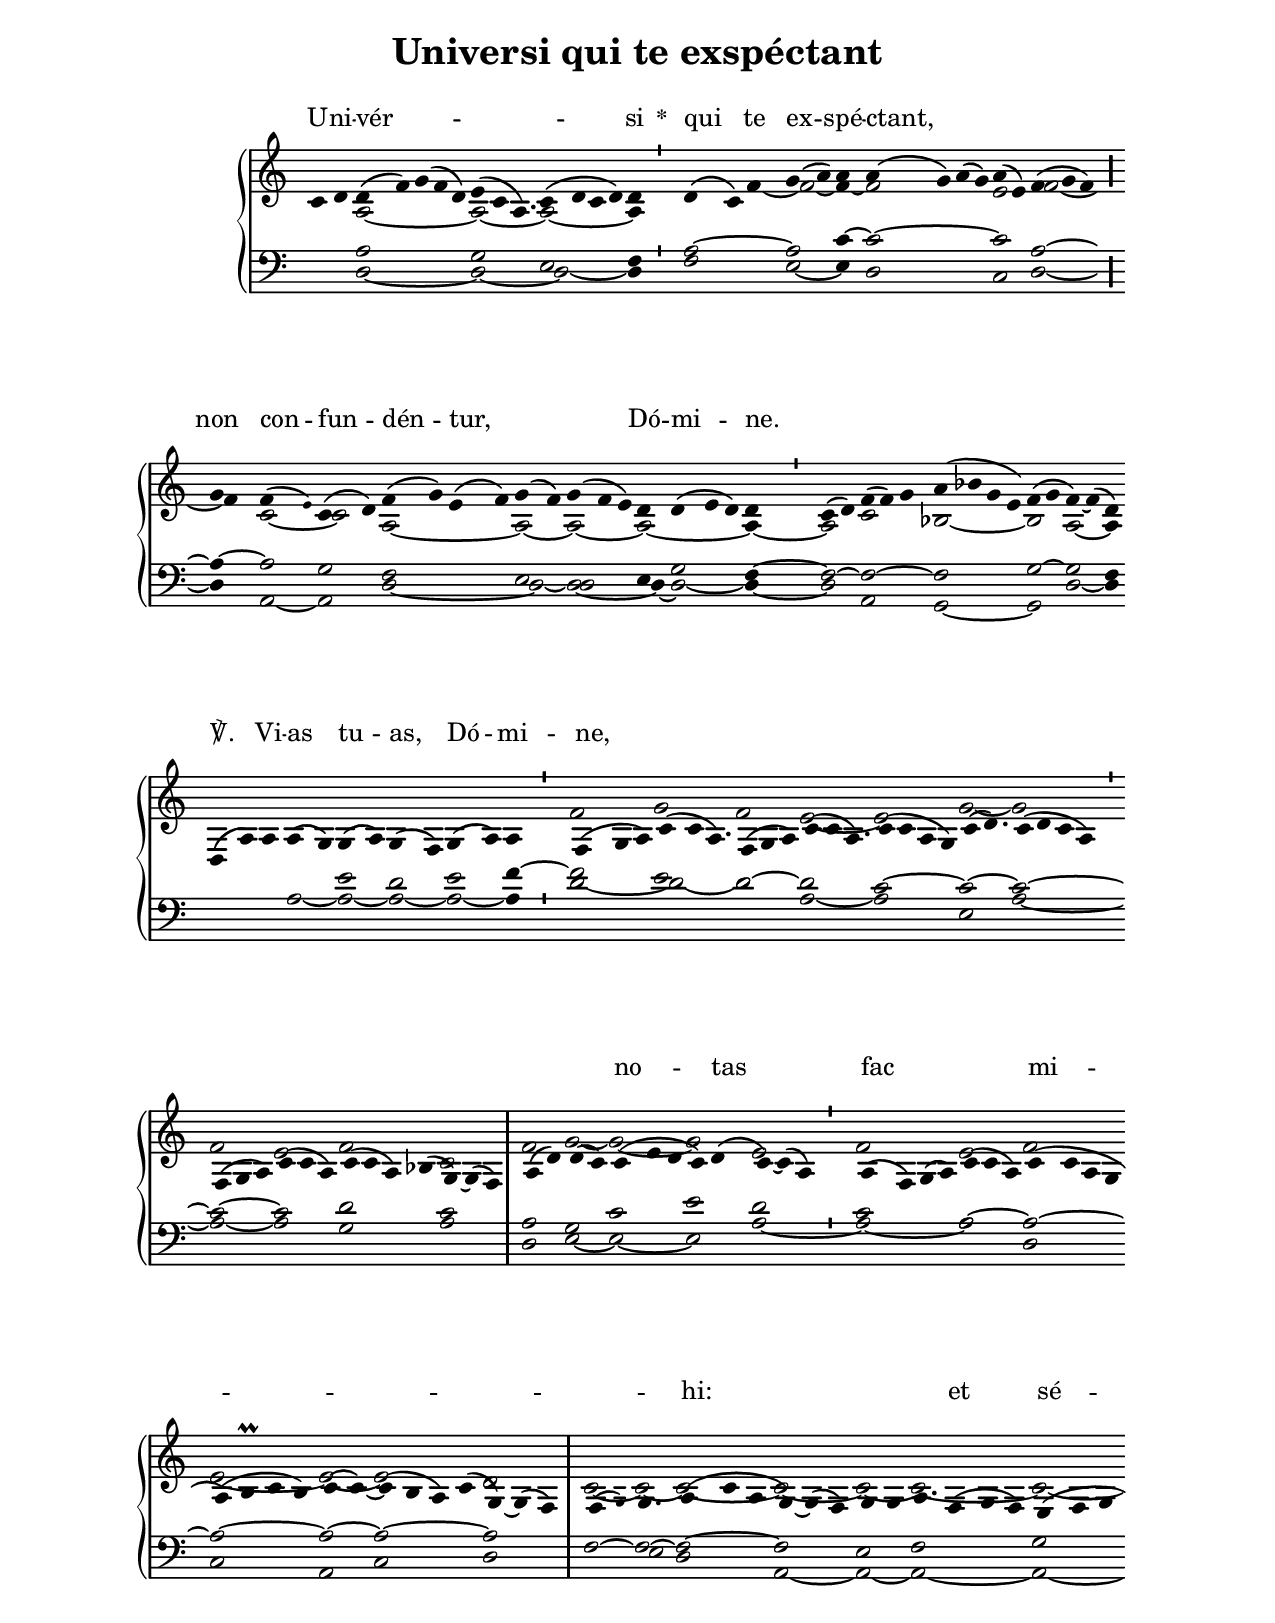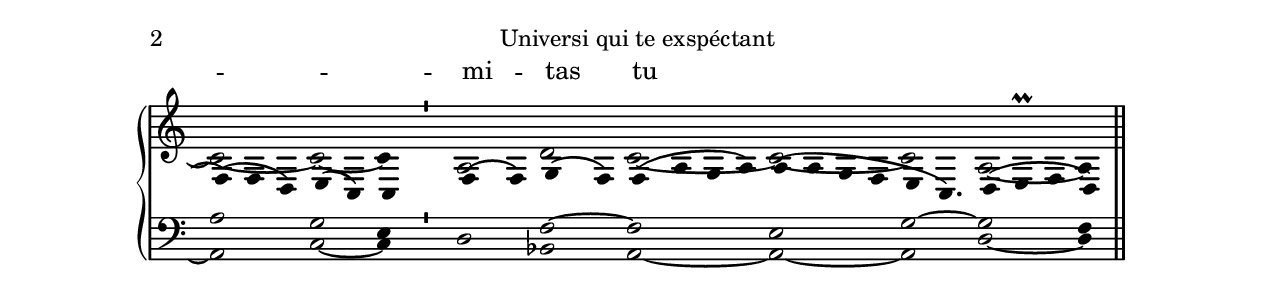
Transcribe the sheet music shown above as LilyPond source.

\version "2.18"
\include "gregorian.ly"
\include "noh2.ily"


%Page reference: page i.4
%(volume.page)

global = {
 \key b \locrian
 \cadenzaOn 
}

\header {
  title = \markup \center-column {"Universi qui te exspéctant" \vspace #1 }
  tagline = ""
  composer = ""
}

\paper {
 #(include-special-characters)
  oddHeaderMarkup = \markup \fill-line {
    \line {}
    \center-column {
      \on-the-fly #first-page     " "
      \on-the-fly #not-first-page "Universi qui te exspéctant"
    }
    \line { \on-the-fly #print-page-number-check-first \fromproperty #'page:page-number-string }
  }
  evenHeaderMarkup = \markup \fill-line {
    \line { \on-the-fly #print-page-number-check-first \fromproperty #'page:page-number-string }
    \center-column { "Universi qui te exspéctant" }
    \line {}
  }
}

chantText = \lyricmode {
U -- ni -- vér -- _ _ _ si 
\set stanza = " * " qui te ex -- spé -- ctant, _ _ _ 
non con -- fun -- dén -- tur, _ _ Dó -- mi -- ne. _ _ _ _ _ ℣. 
Vi -- as tu -- as, Dó -- mi -- ne, _ _ _ _ _ _ _ _ _ _ _ _ 
no -- tas fac _ _ mi -- _ _ _ _ hi: _ _ _ 
et sé -- _ _ mi -- tas tu -- _ _ _ _ as 
\set stanza = " * " é -- do -- ce me. _ }

chantMusic = {
\tieDown   c'4 d'4 d'4 ( f'4) g'4 ( f'4 d'4) e'4 ( c'4 a4.) c'4 ( d'4 c'4 d'4) d'4 \divisioMinima
 d'4 ( c'4) f'4 g'4 ( a'4) a'4 a'4 ( g'4) a'4 ( g'4) a'4 ( e'4) f'4 ( g'4 f'4) \divisioMaior \forceBreak

 g'4 f'4 ( \once \tweak #'font-size #-4 e' ) c'4 ( d'4) f'4 ( g'4) e'4 ( f'4) g'4 ( f'4) g'4 ( f'4 e'4) d'4 d'4 ( e'4 d'4) d'4 \divisioMinima
  c'4 ( d'4) f'4 ( f'4) g'4 a'4 ( bes'4 g'4 e'4) f'4 ( g'4 f'4) ~ f'4 ( d'4) \finalis \forceBreak

  d4 ( a4) a4 a4 ( g4) g4 ( a4) g4 ( f4) g4 ( a4) a4 \divisioMinima
 f4 ( g4 a4) c'4 ( c'4 a4.) f4 ( g4 a4) c'4 ( c'4 a4.) c'4 ( c'4 a4 g4) c'4 ( d'4.) c'4 ( d'4 c'4 a4) \divisioMinima \forceBreak

  f4 ( g4 a4) c'4 ( c'4 a4) c'4 ( c'4 a4) bes4 ( g4) ~ g4 ( f4) \divisioMaxima
 a4 ( d'4) d'4 ( c'4) c'4 ( e'4 d'4 c'4) d'4 ( c'4) ~ c'4 ( a4) \divisioMinima
 a4 ( f4) g4 ( a4) c'4 ( c'4 a4) c'4 ( c'4 a4 g4 \forceBreak
) a4 ( b\prall c'4 b4) c'4 ( c'4) ~ c'4 ( b4 a4) c'4 ( g4) ~ g4 ( f4) \divisioMaxima
 f4 ( \once \tweak #'font-size #-4 g ) g4. a4 ( c'4 a4 g4) ~ g4 ( f4) g4 g4 a4. f4 ( g4 f4) e4 ( f4 g4 \forceBreak
) f4 ( f4 d4) e4 ( c4) c4 \divisioMinima
 f4 ( f4) g4 ( f4) f4 ( a4 g4 a4) a4 ( a4 g4 f4 e4 c4.) d4 ( e\prall f4 d4) \finalis

}

altoMusic = {
r2 a2*5/2 ~ a2*7/4 ~ a2*4/2 ~ a4 \divisioMinima
r2 f'4 ~ f'2 ~ f'4 ~ f'2*4/2 e'2 f'2*3/2 ~ \divisioMaior
f'4 c'2 ~ c'2 a2*4/2 ~ a2 ~ a2*3/2 ~ a2*4/2 ~ a4 ~ a2 c'2*3/2 bes2*4/2 ~ bes2 a2 ~ a4 r2*12/2 \divisioMinima
f'2*3/2 g'2*7/4 f'2*3/2 e'2*7/4 ~ e'2*4/2 g'2*5/4 ~ g'2*4/2 f'2*3/2 e'2*3/2 f'2*4/2 c'2*3/2 \divisioMaxima
f'2 g'2 ~ g'2*3/2 ~ g'2 e'2*3/2 \divisioMinima
f'2*4/2 e'2*3/2 f'2*4/2 e'2*4/2 ~ e'2 ~ e'2*4/2 d'2*3/2 \divisioMaxima
c'2 ~ c'2*3/4 ~ c'2*3/2 ~ c'2*3/2 ~ c'2 ~ c'2*9/4 ~ c'2*3/2 ~ c'2*3/2 ~ c'2 ~ c'4 \divisioMinima
a2 d'2 c'2*4/2 ~ c'2*4/2 ~ c'2*5/4 a2*3/2 ~ a4 \finalis
}

tenorMusic = {
r2 a2*5/2 g2*7/4 e2*4/2 f4 \divisioMinima
a2*3/2 ~ a2 c'4 ~ c'2*4/2 ~ c'2 a2*3/2 ~ \divisioMaior
a4 ~ a2 g2 f2*4/2 e2 \shiftRight d2*3/2 e4 g2*3/2 f4 ~ f2 ~ f2*3/2 ~ f2*4/2 g2 ~ g2 f4 r2*5/2 e'2 d'2 e'2 f'4 ~ \divisioMinima
f'2*3/2 e'2*7/4 d'2*3/2 ~ d'2*7/4 c'2*4/2 ~ c'2*5/4 ~ c'2*4/2 ~ c'2*3/2 ~ c'2*3/2 d'2*4/2 c'2*3/2 \divisioMaxima
a2 g2 c'2*3/2 e'2 d'2*3/2 \divisioMinima
c'2*4/2 a2*3/2 ~ a2*4/2 ~ a2*4/2 ~ a2 ~ a2*4/2 ~ a2*3/2 \divisioMaxima
f2 ~ f2*3/4 ~ f2*3/2 ~ f2*3/2 e2 f2*9/4 g2*3/2 a2*3/2 g2 e4 \divisioMinima
r2 f2 ~ f2*4/2 e2*4/2 g2*5/4 ~ g2*3/2 f4 \finalis
}

bassMusic = {
r2 d2*5/2 ~ d2*7/4 ~ d2*4/2 ~ d4 \divisioMinima
f2*3/2 e2 ~ e4 d2*4/2 c2 d2*3/2 ~ \divisioMaior
d4 a,2 ~ a,2 d2*4/2 ~ d2 ~ d2*3/2 ~ d4 ~ d2*3/2 ~ d4 ~ d2 a,2*3/2 g,2*4/2 ~ g,2 d2 ~ d4 r2*3/2 a2 ~ a2 ~ a2 ~ a2 ~ a4 \divisioMinima
d'2*3/2 ~ d'2*7/4 ~ d'2*3/2 a2*7/4 ~ a2*4/2 e2*5/4 a2*4/2 ~ a2*3/2 ~ a2*3/2 g2*4/2 a2*3/2 \divisioMaxima
d2 e2 ~ e2*3/2 ~ e2 a2*3/2 ~ \divisioMinima
a2*4/2 ~ a2*3/2 d2*4/2 c2*4/2 a,2 c2*4/2 d2*3/2 \divisioMaxima
r2 e2*3/4 d2*3/2 a,2*3/2 ~ a,2 ~ a,2*9/4 ~ a,2*3/2 ~ a,2*3/2 c2 ~ c4 \divisioMinima
d2 bes,2 a,2*4/2 ~ a,2*4/2 ~ a,2*5/4 d2*3/2 ~ d4 \finalis
}

voiceLines = {
\voiceLineStyle


}

\score{
  <<
    \new GrandStaff <<
      \set GrandStaff.autoBeaming = ##f
      \set GrandStaff.instrumentName = \markup \center-column {
        ""
        ""
      }
      \new Staff = up <<
        \new Voice = "chant" {
          \voiceOne \global \chantMusic
        }
        \new Voice {
          \voiceTwo \global \altoMusic
        }
      >>

      \new Staff = down <<
        \clef bass
        \new Voice {
          \voiceOne \global \tenorMusic
        }
        \new Voice {
          \voiceTwo \global \bassMusic
        }
	\new Voice {
        \voiceThree \global \voiceLines
        }
      >>
    >>
    \new Lyrics \lyricsto chant {
      \chantText
    }
  >>
  \layout{
  }
  \midi{
    \tempo 4 = 125
  }
}
